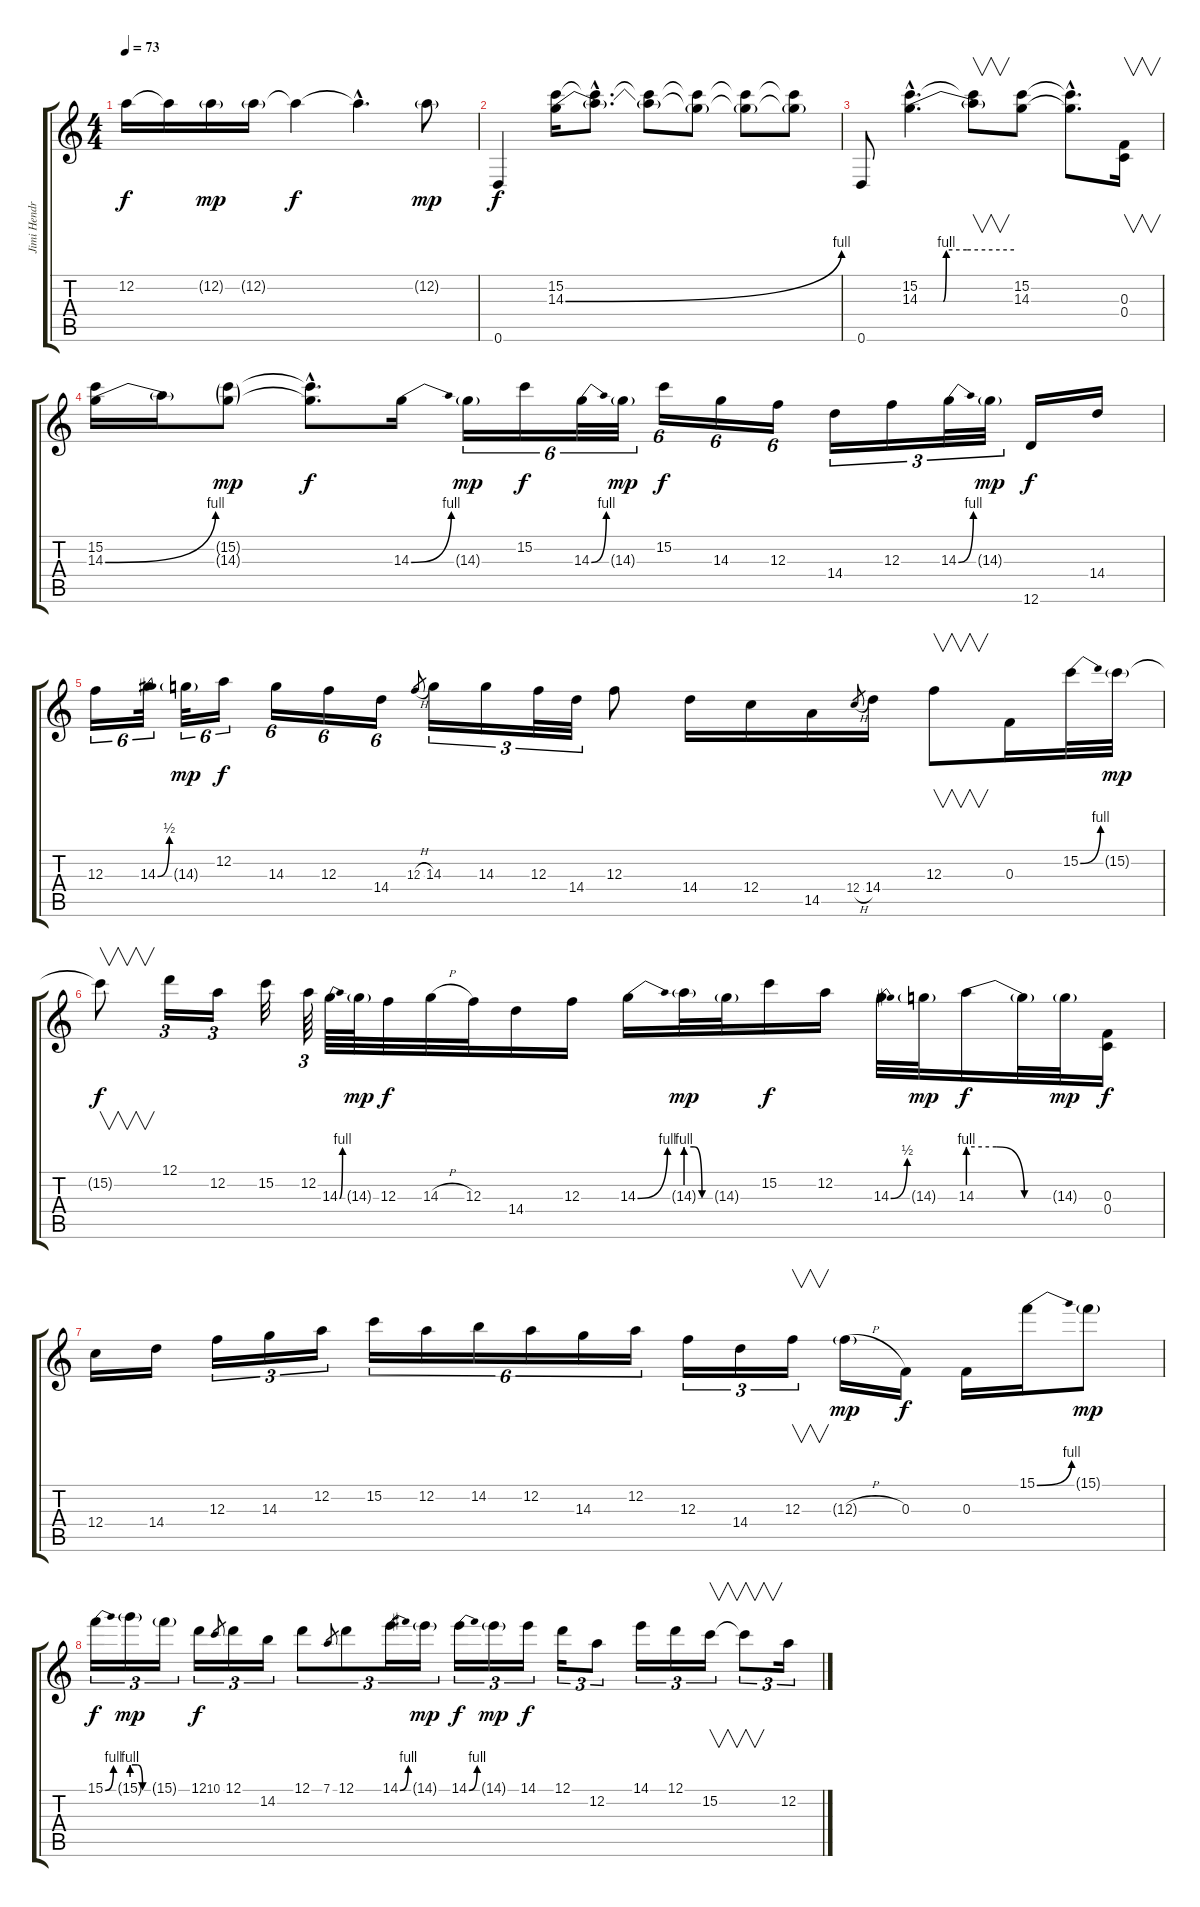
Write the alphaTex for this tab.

\track ("Jimi Hendrix" "Jimi Hendr") {instrument overdrivenguitar}
\staff {score tabs}
\tuning (D4 A3 F3 C3 G2 D2) {hide}
\ts (4 4)
\tempo 73
\clef g2
\ks c
12.2{t}.16{dy f} 12.2{t}.16 12.2{g}.16{dy mp} 12.2{g}.16 12.2{t}.4{dy f} 12.2{hac t}.4{d} 12.2{g}.8{dy mp} |
0.6.4{dy f} (15.2 14.3{be (bend 0 0 60 4)}).16 (15.2{hac t} 14.3{hac t}).8{d} (15.2{t} 14.3{t}).8 (15.2{t} 14.3{t}).8 (15.2{t} 14.3{t}).8 (15.2{t} 14.3{t}).8 |
0.6.8 (15.2{hac} 14.3{be (custom 0 0 15 0 17 4 30 4 60 4) hac}).4{d} (15.2{t} 14.3{t}).8{v} (15.2 14.3).8 (15.2{hac t} 14.3{hac t}).8{d} (0.3 0.4).16{v} |
(15.2 14.3{be (bend 0 0 60 4)}).16 14.3{t}.16 (15.2{g} 14.3{g}).8{dy mp} (15.2{hac t} 14.3{hac t}).8{d dy f} 14.3{be (bend 0 0 60 4)}.16 14.3{g}.16{tu (6 4) dy mp} 15.2.16{tu (6 4) dy f} 14.3{be (bend 0 0 60 4)}.32{tu (6 4)} 14.3{g}.32{tu (6 4) dy mp} 15.2.16{tu (6 4) dy f} 14.3.16{tu (6 4)} 12.3.16{tu (6 4)} 14.4.16{tu (3 2)} 12.3.16{tu (3 2)} 14.3{be (bend 0 0 60 4)}.32{tu (3 2)} 14.3{g}.32{tu (3 2) dy mp} 12.6.16{dy f} 14.4.16 |
12.3.16{tu (6 4)} 14.3{be (bend 0 0 60 2)}.32{tu (6 4)} 14.3{g}.32{tu (6 4) dy mp} 12.2.16{tu (6 4) dy f} 14.3.16{tu (6 4)} 12.3.16{tu (6 4)} 14.4.16{tu (6 4)} 12.3{h}.8{gr} 14.3.16{tu (3 2)} 14.3.16{tu (3 2)} 12.3.32{tu (3 2)} 14.4.32{tu (3 2)} 12.3.8 14.4.16 12.4.16 14.5.16 12.4{h}.8{gr} 14.4.16 12.3.8{v} 0.3.16 15.2{be (bend 0 0 60 4)}.32 15.2{g}.32{dy mp} |
15.2{t}.8{v dy f} 12.1.16{tu (3 2)} 12.2.16{tu (3 2)} 15.2.32 12.2.64{tu (3 2)} 14.3{be (bend 0 0 60 4)}.64 14.3{g}.64{dy mp} 12.3.32{dy f} 14.3{h}.32 12.3.32 14.4.16 12.3.16 14.3{be (bend 0 0 60 4)}.16 14.3{be (custom 0 4 20 4 40 0 60 0) g}.32{dy mp} 14.3{g}.32 15.2.16{dy f} 12.2.16 14.3{be (bend 0 0 60 2)}.32 14.3{g}.32{dy mp} 14.3{be (custom 0 4 20 4 40 0 60 0)}.16{dy f} 14.3{t}.32 14.3{g}.32{dy mp} (0.3 0.4).16{dy f} |
12.4.16 14.4.16 12.3.16{tu (3 2)} 14.3.16{tu (3 2)} 12.2.16{tu (3 2)} 15.2.16{tu (6 4)} 12.2.16{tu (6 4)} 14.2.16{tu (6 4)} 12.2.16{tu (6 4)} 14.3.16{tu (6 4)} 12.2.16{tu (6 4)} 12.3.16{tu (3 2)} 14.4.16{tu (3 2)} 12.3.16{v tu (3 2)} 12.3{h g}.16{dy mp} 0.3.16{dy f} 0.3.16 15.1{be (bend 0 0 60 4)}.16 15.1{g}.8{dy mp} |
15.1{be (bend 0 0 60 4)}.16{tu (3 2) dy f} 15.1{be (custom 0 4 20 4 40 0 60 0) g}.16{tu (3 2) dy mp} 15.1{g}.16{tu (3 2)} 12.1.16{tu (3 2) dy f} 10.1.8{gr} 12.1.16{tu (3 2)} 14.2.16{tu (3 2)} 12.1.8{tu (3 2)} 7.1.8{gr} 12.1.8{tu (3 2)} 14.1{be (bend 0 0 60 4)}.16{tu (3 2)} 14.1{g}.16{tu (3 2) dy mp} 14.1{be (bend 0 0 60 4)}.16{tu (3 2) dy f} 14.1{g}.16{tu (3 2) dy mp} 14.1.16{tu (3 2) dy f} 12.1.16{tu (3 2)} 12.2.8{tu (3 2)} 14.1.16{tu (3 2)} 12.1.16{tu (3 2)} 15.2.16{v tu (3 2)} 15.2{t}.8{v tu (3 2)} 12.2.16{tu (3 2)}
